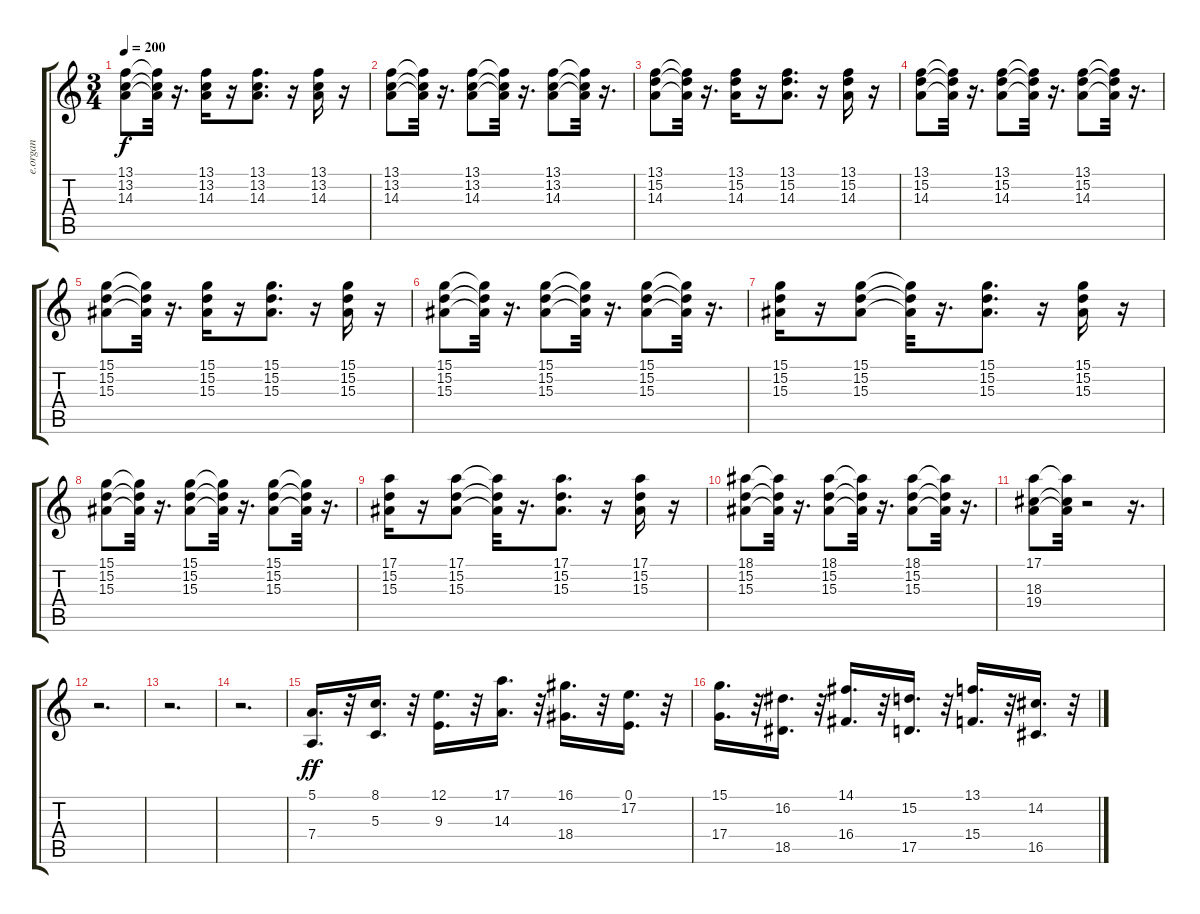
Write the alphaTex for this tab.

\track ("e.organ" "e.organ") {instrument rockorgan}
\staff {score tabs}
\tuning (E4 B3 G3 D3 A2 E2) {hide}
\ts (3 4)
\tempo 200
\clef g2
\ks c
(13.1 13.2 14.3).8{dy f} (13.1{t} 13.2{t} 14.3{t}).32 r.16{d} (13.1 13.2 14.3).16 r.16 (13.1 13.2 14.3).8{d} r.16 (13.1 13.2 14.3).16 r.16 |
(13.1 13.2 14.3).8 (13.1{t} 13.2{t} 14.3{t}).32 r.16{d} (13.1 13.2 14.3).8 (13.1{t} 13.2{t} 14.3{t}).32 r.16{d} (13.1 13.2 14.3).8 (13.1{t} 13.2{t} 14.3{t}).32 r.16{d} |
(13.1 15.2 14.3).8 (13.1{t} 15.2{t} 14.3{t}).32 r.16{d} (13.1 15.2 14.3).16 r.16 (13.1 15.2 14.3).8{d} r.16 (13.1 15.2 14.3).16 r.16 |
(13.1 15.2 14.3).8 (13.1{t} 15.2{t} 14.3{t}).32 r.16{d} (13.1 15.2 14.3).8 (13.1{t} 15.2{t} 14.3{t}).32 r.16{d} (13.1 15.2 14.3).8 (13.1{t} 15.2{t} 14.3{t}).32 r.16{d} |
(15.1 15.2 15.3).8 (15.1{t} 15.2{t} 15.3{t}).32 r.16{d} (15.1 15.2 15.3).16 r.16 (15.1 15.2 15.3).8{d} r.16 (15.1 15.2 15.3).16 r.16 |
(15.1 15.2 15.3).8 (15.1{t} 15.2{t} 15.3{t}).32 r.16{d} (15.1 15.2 15.3).8 (15.1{t} 15.2{t} 15.3{t}).32 r.16{d} (15.1 15.2 15.3).8 (15.1{t} 15.2{t} 15.3{t}).32 r.16{d} |
(15.1 15.2 15.3).16 r.16 (15.1 15.2 15.3).8 (15.1{t} 15.2{t} 15.3{t}).32 r.16{d} (15.1 15.2 15.3).8{d} r.16 (15.1 15.2 15.3).16 r.16 |
(15.1 15.2 15.3).8 (15.1{t} 15.2{t} 15.3{t}).32 r.16{d} (15.1 15.2 15.3).8 (15.1{t} 15.2{t} 15.3{t}).32 r.16{d} (15.1 15.2 15.3).8 (15.1{t} 15.2{t} 15.3{t}).32 r.16{d} |
(17.1 15.2 15.3).16 r.16 (17.1 15.2 15.3).8 (17.1{t} 15.2{t} 15.3{t}).32 r.16{d} (17.1 15.2 15.3).8{d} r.16 (17.1 15.2 15.3).16 r.16 |
(18.1 15.2 15.3).8 (18.1{t} 15.2{t} 15.3{t}).32 r.16{d} (18.1 15.2 15.3).8 (18.1{t} 15.2{t} 15.3{t}).32 r.16{d} (18.1 15.2 15.3).8 (18.1{t} 15.2{t} 15.3{t}).32 r.16{d} |
(17.1 18.3 19.4).8 (17.1{t} 18.3{t} 19.4{t}).32 r.2 r.16{d} |
r.2{d} |
r.2{d} |
r.2{d} |
(5.1 7.4).16{d dy ff} r.32 (8.1 5.3).16{d} r.32 (12.1 9.3).16{d} r.32 (17.1 14.3).16{d} r.32 (16.1 18.4).16{d} r.32 (0.1 17.2).16{d} r.32 |
(15.1 17.4).16{d} r.32 (16.2 18.5).16{d} r.32 (14.1 16.4).16{d} r.32 (15.2 17.5).16{d} r.32 (13.1 15.4).16{d} r.32 (14.2 16.5).16{d} r.32
